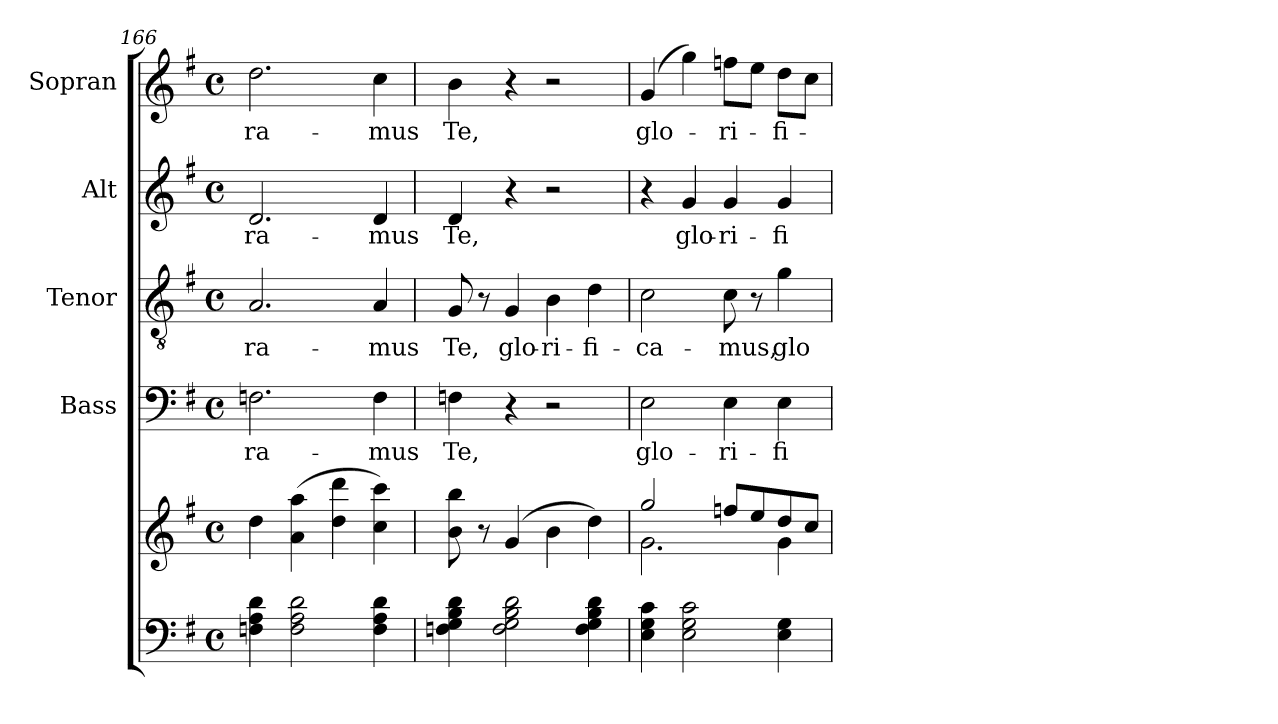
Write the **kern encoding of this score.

**kern	**kern	**kern	**text	**kern	**text	**kern	**text	**kern	**text
*part5	*part5	*part4	*part4	*part3	*part3	*part2	*part2	*part1	*part1
*staff6	*staff5	*staff4	*staff4	*staff3	*staff3	*staff2	*staff2	*staff1	*staff1
*	*	*I"Bass	*	*I"Tenor	*	*I"Alt	*	*I"Sopran	*
*	*	*I'B.	*	*I'T.	*	*I'A.	*	*I'S.	*
*clefF4	*clefG2	*clefF4	*	*clefGv2	*	*clefG2	*	*clefG2	*
*k[f#]	*k[f#]	*k[f#]	*	*k[f#]	*	*k[f#]	*	*k[f#]	*
*G:	*G:	*G:	*	*G:	*	*G:	*	*G:	*
*M4/4	*M4/4	*M4/4	*	*M4/4	*	*M4/4	*	*M4/4	*
*met(c)	*met(c)	*met(c)	*	*met(c)	*	*met(c)	*	*met(c)	*
=166	=166	=166	=166	=166	=166	=166	=166	=166	=166
!	!	!	!LO:LY:b	!	!LO:LY:b	!	!LO:LY:b	!	!LO:LY:b
4Fn\ 4A\ 4d\	4dd\	2.Fn\	-ra-	2.A/	-ra-	2.d/	-ra-	2.dd\	-ra-
2F\ 2A\ 2d\	(>4a\ 4aa\	.	.	.	.	.	.	.	.
.	4dd\ 4ddd\	.	.	.	.	.	.	.	.
!	!	!	!LO:LY:b	!	!LO:LY:b	!	!LO:LY:b	!	!LO:LY:b
4F\ 4A\ 4d\	4cc\ 4ccc\)	4F\	-mus	4A/	-mus	4d/	-mus	4cc\	-mus
=167	=167	=167	=167	=167	=167	=167	=167	=167	=167
!	!	!	!LO:LY:b	!	!LO:LY:b	!	!LO:LY:b	!	!LO:LY:b
4Fn\ 4G\ 4B\ 4d\	8b\ 8bb\	4Fn\	Te,	8G/	Te,	4d/	Te,	4b\	Te,
.	8r	.	.	8r	.	.	.	.	.
!	!	!	!	!	!LO:LY:b	!	!	!	!
2F\ 2G\ 2B\ 2d\	(4g/	4r	.	4G/	glo-	4r	.	4r	.
!	!	!	!	!	!LO:LY:b	!	!	!	!
.	4b\	2r	.	4B\	-ri-	2r	.	2r	.
!	!	!	!	!	!LO:LY:b	!	!	!	!
4F\ 4G\ 4B\ 4d\	4dd\)	.	.	4d\	-fi-	.	.	.	.
!!LO:PB:g=z
=168	=168	=168	=168	=168	=168	=168	=168	=168	=168
*	*^	*	*	*	*	*	*	*	*
!	!	!	!	!LO:LY:b	!	!LO:LY:b	!	!	!	!LO:LY:b
4E\ 4G\ 4c\	2gg/	2.g\	2E\	glo-	2c\	-ca-	4r	.	(4g/	glo-
!	!	!	!	!	!	!	!	!LO:LY:b	!	!
2E\ 2G\ 2c\	.	.	.	.	.	.	4g/	glo-	4gg\)	.
!	!	!	!	!LO:LY:b	!	!LO:LY:b	!	!LO:LY:b	!	!LO:LY:b
.	8ffn/L	.	4E\	-ri-	8c\	-mus,	4g/	-ri-	8ffn\L	-ri-
.	8ee/	.	.	.	8r	.	.	.	8ee\J	.
!	!	!	!	!LO:LY:b	!	!LO:LY:b	!	!LO:LY:b	!	!LO:LY:b
4E\ 4G\	8dd/	4g\	4E\	-fi-	4g\	glo-	4g/	-fi-	8dd\L	-fi-
.	8cc/J	.	.	.	.	.	.	.	8cc\J	.
*	*v	*v	*	*	*	*	*	*	*	*
=	=	=	=	=	=	=	=	=	=
*-	*-	*-	*-	*-	*-	*-	*-	*-	*-
